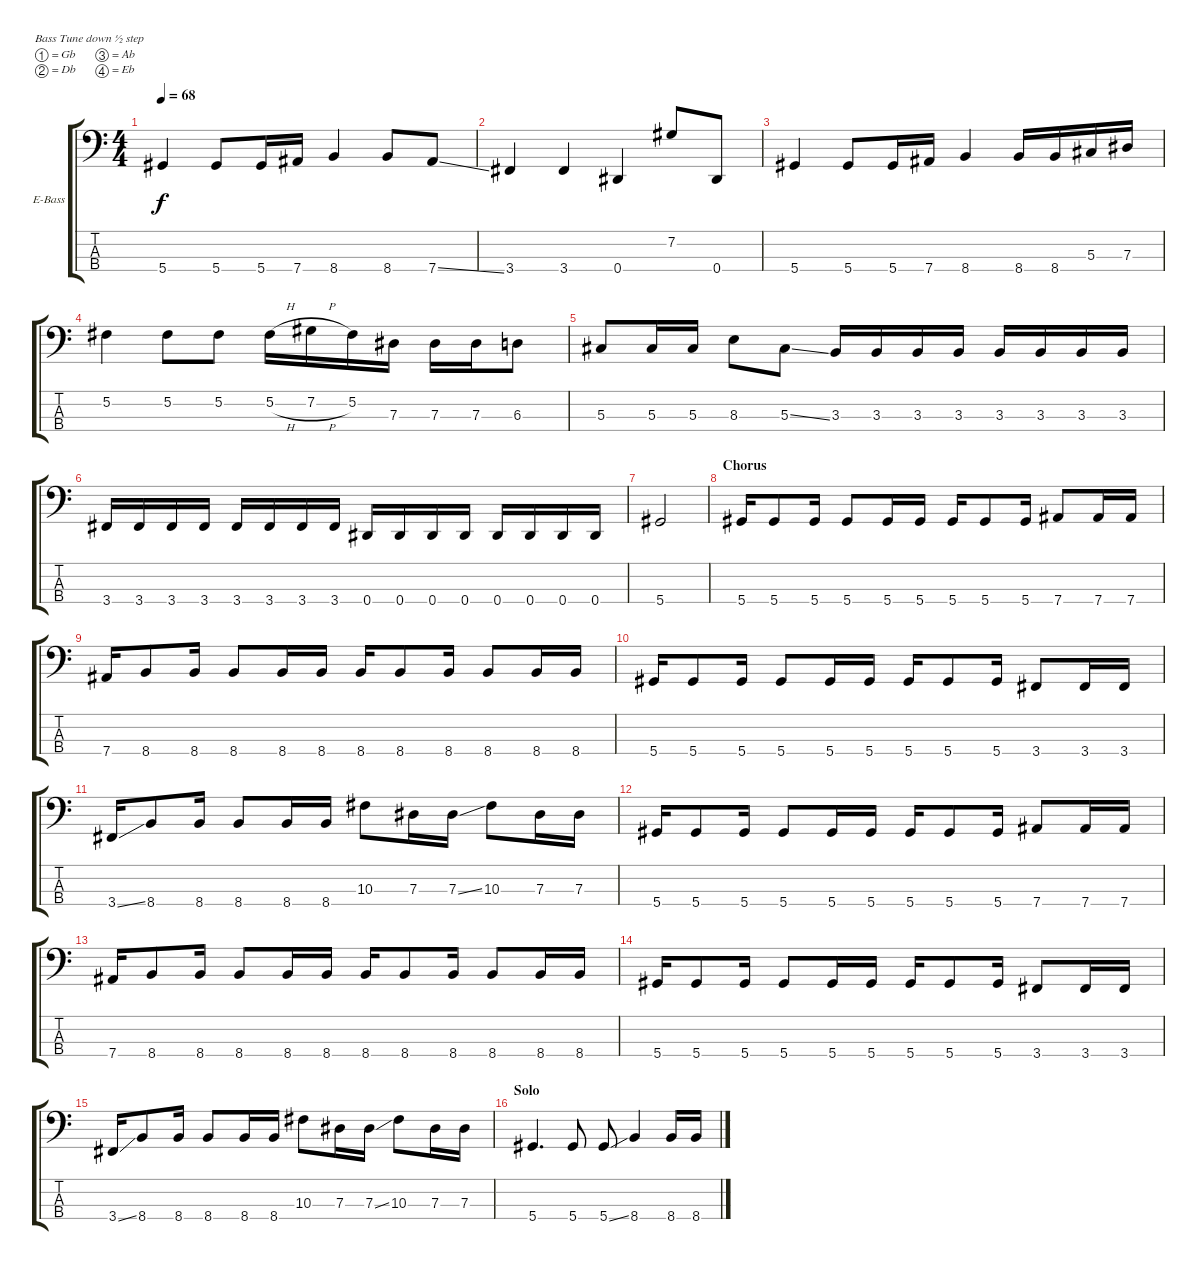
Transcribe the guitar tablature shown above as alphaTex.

\bracketExtendMode groupsimilarinstruments
\firstSystemTrackNameOrientation horizontal
\otherSystemsTrackNameOrientation horizontal
\track ("Vanya" "E-Bass") {instrument electricbasspick}
\staff {score tabs}
\tuning (Gb2 Db2 Ab1 Eb1)
\ts (4 4)
\tempo 68
\clef f4
\ks c
5.4.4{dy f} 5.4.8 5.4.16 7.4.16 8.4.4 8.4.8 7.4{ss}.8 |
3.4.4 3.4.4 0.4.4 7.2.8 0.4.8 |
5.4.4 5.4.8 5.4.16 7.4.16 8.4.4 8.4.16 8.4.16 5.3.16 7.3.16 |
5.2.4 5.2.8 5.2.8 5.2{h}.16 7.2{h}.16 5.2.16 7.3.16 7.3.16 7.3.16 6.3.8 |
5.3.8 5.3.16 5.3.16 8.3.8 5.3{ss}.8 3.3.16 3.3.16 3.3.16 3.3.16 3.3.16 3.3.16 3.3.16 3.3.16 |
3.4.16 3.4.16 3.4.16 3.4.16 3.4.16 3.4.16 3.4.16 3.4.16 0.4.16 0.4.16 0.4.16 0.4.16 0.4.16 0.4.16 0.4.16 0.4.16 |
5.4.2 |
\section ("" "Chorus")
5.4.16 5.4.8 5.4.16 5.4.8 5.4.16 5.4.16 5.4.16 5.4.8 5.4.16 7.4.8 7.4.16 7.4.16 |
7.4.16 8.4.8 8.4.16 8.4.8 8.4.16 8.4.16 8.4.16 8.4.8 8.4.16 8.4.8 8.4.16 8.4.16 |
5.4.16 5.4.8 5.4.16 5.4.8 5.4.16 5.4.16 5.4.16 5.4.8 5.4.16 3.4.8 3.4.16 3.4.16 |
3.4{ss}.16 8.4.8 8.4.16 8.4.8 8.4.16 8.4.16 10.3.8 7.3.16 7.3{ss}.16 10.3.8 7.3.16 7.3.16 |
5.4.16 5.4.8 5.4.16 5.4.8 5.4.16 5.4.16 5.4.16 5.4.8 5.4.16 7.4.8 7.4.16 7.4.16 |
7.4.16 8.4.8 8.4.16 8.4.8 8.4.16 8.4.16 8.4.16 8.4.8 8.4.16 8.4.8 8.4.16 8.4.16 |
5.4.16 5.4.8 5.4.16 5.4.8 5.4.16 5.4.16 5.4.16 5.4.8 5.4.16 3.4.8 3.4.16 3.4.16 |
3.4{ss}.16 8.4.8 8.4.16 8.4.8 8.4.16 8.4.16 10.3.8 7.3.16 7.3{ss}.16 10.3.8 7.3.16 7.3.16 |
\section ("" "Solo")
5.4.4{d} 5.4.8 5.4{ss}.8 8.4.4 8.4.16 8.4.16
